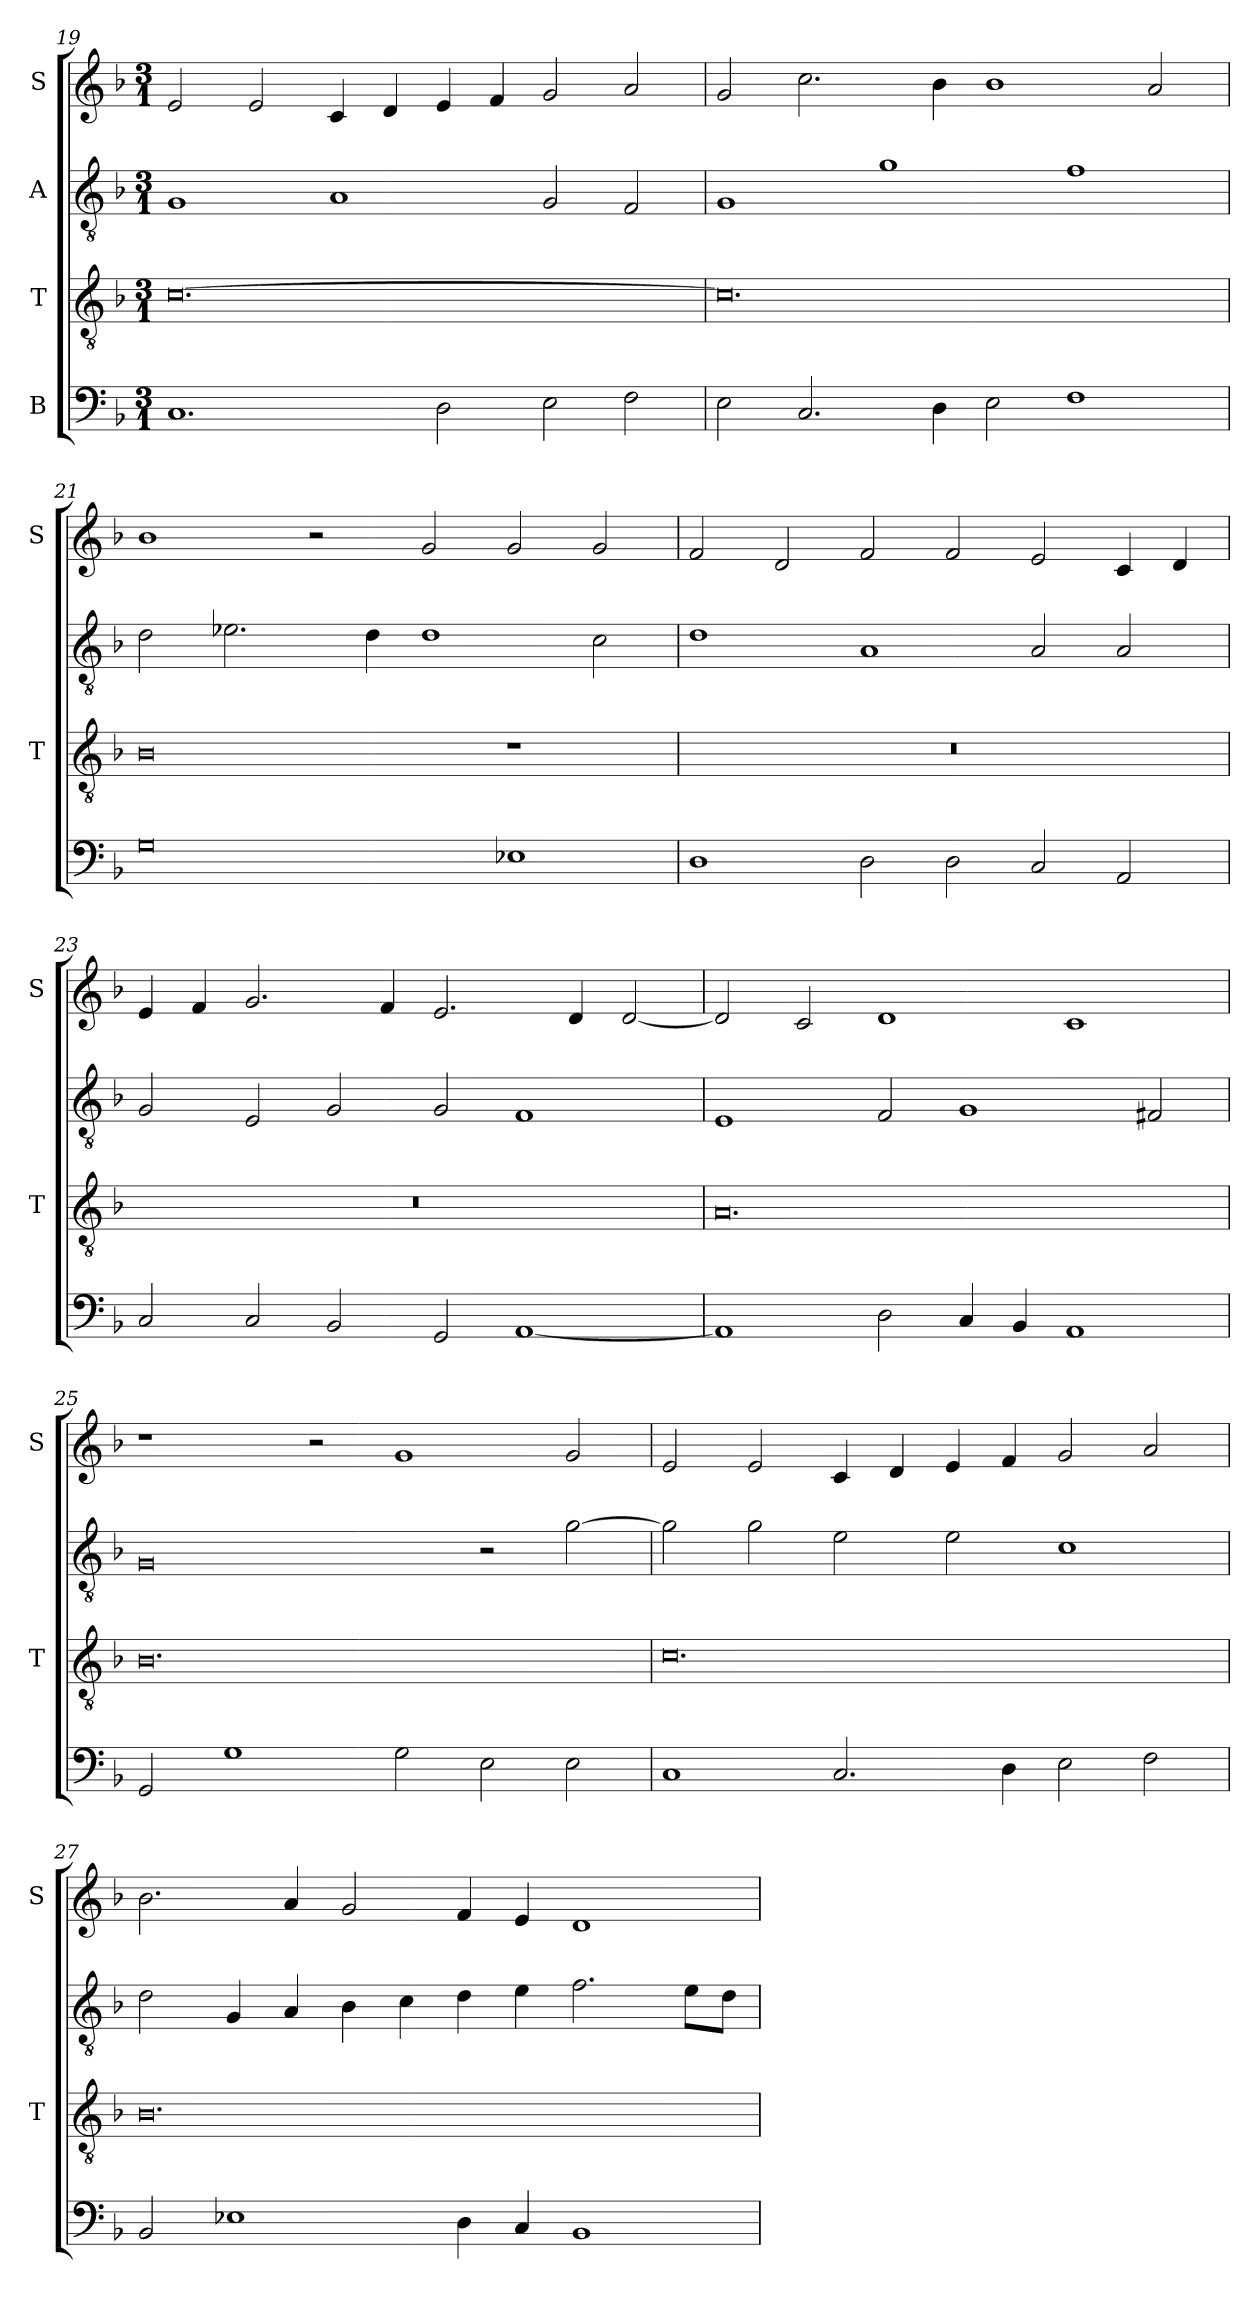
**kern	**kern	**kern	**kern
*part4	*part3	*part2	*part1
*staff4	*staff3	*staff2	*staff1
*I"B	*I"T	*I"A	*I"S
*	*I'T	*	*I'S
*clefF4	*clefGv2	*clefGv2	*clefG2
*k[b-]	*k[b-]	*k[b-]	*k[b-]
*M3/1	*M3/1	*M3/1	*M3/1
=19	=19	=19	=19
1.C	[0.c	1G	2e/
.	.	.	2e/
.	.	1A	4c/
.	.	.	4d/
2D\	.	.	4e/
.	.	.	4f/
2E\	.	2G/	2g/
2F\	.	2F/	2a/
=20	=20	=20	=20
2E\	0.c]	1G	2g/
2.C/	.	.	2.cc\
.	.	1g	.
4D\	.	.	4b-\
2E\	.	.	1b-
1F	.	1f	.
.	.	.	2a/
=21	=21	=21	=21
0G	0B-	2d\	1b-
.	.	2.e-X\	.
.	.	.	2r
.	.	4d\	.
.	.	1d	2g/
1E-X	1r	.	2g/
.	.	2c\	2g/
=22	=22	=22	=22
1D	0.r	1d	2f/
.	.	.	2d/
2D\	.	1A	2f/
2D\	.	.	2f/
2C/	.	2A/	2e/
2AA/	.	2A/	4c/
.	.	.	4d/
=23	=23	=23	=23
2C/	0.r	2G/	4e/
.	.	.	4f/
2C/	.	2E/	2.g/
2BB-/	.	2G/	.
.	.	.	4f/
2GG/	.	2G/	2.e/
[1AA	.	1F	.
.	.	.	4d/
.	.	.	[2d/
=24	=24	=24	=24
1AA]	0.A	1E	2d/]
.	.	.	2c/
2D\	.	2F/	1d
4C/	.	1G	.
4BB-/	.	.	.
1AA	.	.	1c
.	.	2F#X/	.
=25	=25	=25	=25
2GG/	0.B-	0G	1r
1G	.	.	.
.	.	.	2r
2G\	.	.	1g
2E\	.	2r	.
2E\	.	[2g\	2g/
=26	=26	=26	=26
1C	0.c	2g\]	2e/
.	.	2g\	2e/
2.C/	.	2e\	4c/
.	.	.	4d/
.	.	2e\	4e/
4D\	.	.	4f/
2E\	.	1c	2g/
2F\	.	.	2a/
=27	=27	=27	=27
2BB-/	0.B-	2d\	2.b-\
1E-X	.	4G/	.
.	.	4A/	4a/
.	.	4B-\	2g/
.	.	4c\	.
4D\	.	4d\	4f/
4C/	.	4e\	4e/
1BB-	.	2.f\	1d
.	.	8e\L	.
.	.	8d\J	.
=	=	=	=
*-	*-	*-	*-
